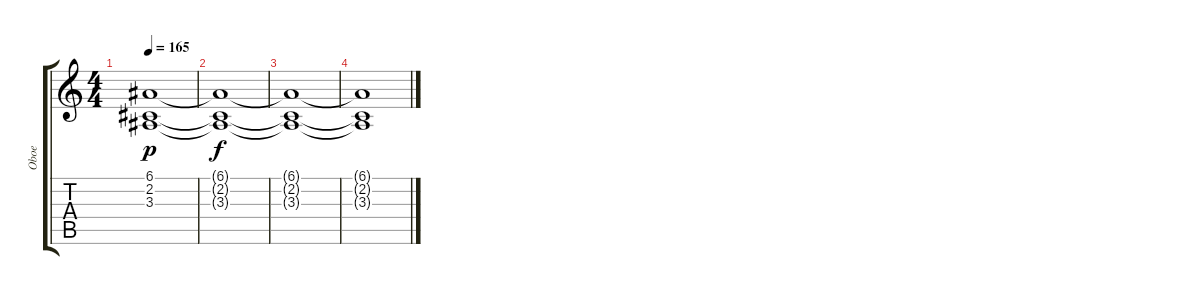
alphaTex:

\track ("Oboe" "Oboe") {instrument oboe}
\staff {score tabs}
\tuning (E4 B3 G3 D3 A2 E2) {hide}
\ts (4 4)
\tempo 165
\clef g2
\ks c
(6.1 2.2 3.3).1{dy p} |
(6.1{t} 2.2{t} 3.3{t}).1{dy f} |
(6.1{t} 2.2{t} 3.3{t}).1 |
(6.1{t} 2.2{t} 3.3{t}).1
